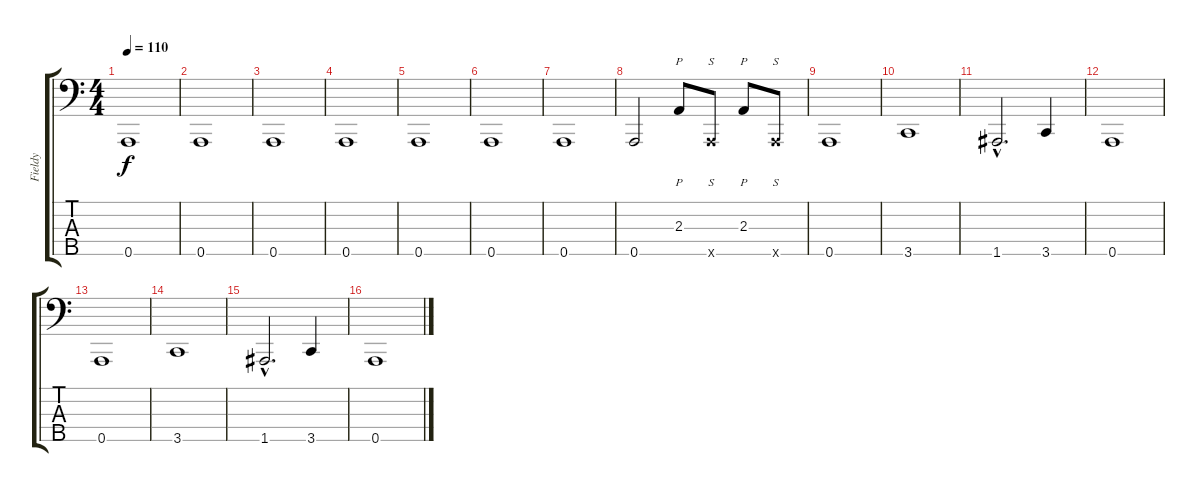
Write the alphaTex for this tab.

\track ("Fieldy" "Fieldy") {instrument slapbass1}
\staff {score tabs}
\tuning (F2 C2 G1 D1 A0) {hide}
\ts (4 4)
\tempo 110
\clef f4
\ks c
0.5.1{dy f} |
0.5.1 |
0.5.1 |
0.5.1 |
0.5.1 |
0.5.1 |
0.5.1 |
0.5.2 2.3.8{p} 0.5{x}.8{s} 2.3.8{p} 0.5{x}.8{s} |
0.5.1 |
3.5.1 |
1.5{hac}.2{d} 3.5.4 |
0.5.1 |
0.5.1 |
3.5.1 |
1.5{hac}.2{d} 3.5.4 |
0.5.1
